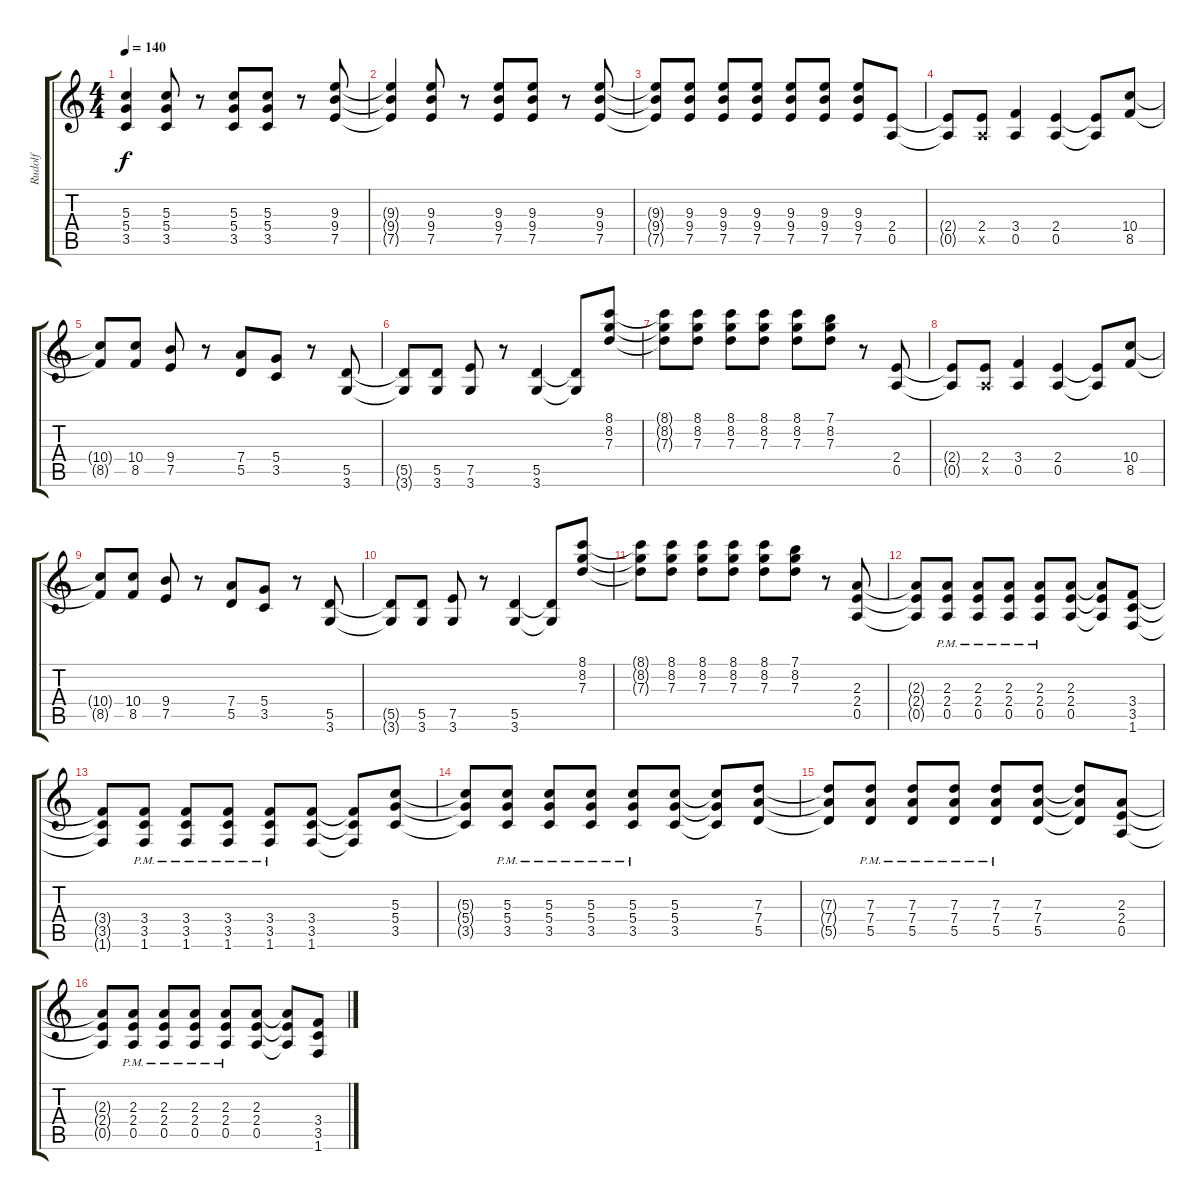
\track ("Rudolf" "Rudolf") {instrument distortionguitar}
\staff {score tabs}
\tuning (E4 B3 G3 D3 A2 E2) {hide}
\ts (4 4)
\tempo 140
\clef g2
\ks c
(5.3{t} 5.4{t} 3.5{t}).4{dy f} (5.3 5.4 3.5).8 r.8 (5.3 5.4 3.5).8 (5.3 5.4 3.5).8 r.8 (9.3 9.4 7.5).8 |
(9.3{t} 9.4{t} 7.5{t}).4 (9.3 9.4 7.5).8 r.8 (9.3 9.4 7.5).8 (9.3 9.4 7.5).8 r.8 (9.3 9.4 7.5).8 |
(9.3{t} 9.4{t} 7.5{t}).8 (9.3 9.4 7.5).8 (9.3 9.4 7.5).8 (9.3 9.4 7.5).8 (9.3 9.4 7.5).8 (9.3 9.4 7.5).8 (9.3 9.4 7.5).8 (2.4 0.5).8 |
(2.4{t} 0.5{t}).8 (2.4 0.5{x}).8 (3.4 0.5).4 (2.4 0.5).4 (2.4{t} 0.5{t}).8 (10.4 8.5).8 |
(10.4{t} 8.5{t}).8 (10.4 8.5).8 (9.4 7.5).8 r.8 (7.4 5.5).8 (5.4 3.5).8 r.8 (5.5 3.6).8 |
(5.5{t} 3.6{t}).8 (5.5 3.6).8 (7.5 3.6).8 r.8 (5.5 3.6).4 (5.5{t} 3.6{t}).8 (8.1 8.2 7.3).8 |
(8.1{t} 8.2{t} 7.3{t}).8 (8.1 8.2 7.3).8 (8.1 8.2 7.3).8 (8.1 8.2 7.3).8 (8.1 8.2 7.3).8 (7.1 8.2 7.3).8 r.8 (2.4 0.5).8 |
(2.4{t} 0.5{t}).8 (2.4 0.5{x}).8 (3.4 0.5).4 (2.4 0.5).4 (2.4{t} 0.5{t}).8 (10.4 8.5).8 |
(10.4{t} 8.5{t}).8 (10.4 8.5).8 (9.4 7.5).8 r.8 (7.4 5.5).8 (5.4 3.5).8 r.8 (5.5 3.6).8 |
(5.5{t} 3.6{t}).8 (5.5 3.6).8 (7.5 3.6).8 r.8 (5.5 3.6).4 (5.5{t} 3.6{t}).8 (8.1 8.2 7.3).8 |
(8.1{t} 8.2{t} 7.3{t}).8 (8.1 8.2 7.3).8 (8.1 8.2 7.3).8 (8.1 8.2 7.3).8 (8.1 8.2 7.3).8 (7.1 8.2 7.3).8 r.8 (2.3 2.4 0.5).8 |
(2.3{t} 2.4{t} 0.5{t}).8 (2.3 2.4 0.5{pm}).8 (2.3{pm} 2.4 0.5).8 (2.3{pm} 2.4 0.5).8 (2.3{pm} 2.4 0.5).8 (2.3 2.4 0.5).8 (2.3{t} 2.4{t} 0.5{t}).8 (3.4 3.5 1.6).8 |
(3.4{t} 3.5{t} 1.6{t}).8 (3.4{pm} 3.5 1.6).8 (3.4{pm} 3.5 1.6).8 (3.4{pm} 3.5 1.6).8 (3.4{pm} 3.5 1.6).8 (3.4 3.5 1.6).8 (3.4{t} 3.5{t} 1.6{t}).8 (5.3 5.4 3.5).8 |
(5.3{t} 5.4{t} 3.5{t}).8 (5.3{pm} 5.4 3.5).8 (5.3{pm} 5.4 3.5).8 (5.3{pm} 5.4 3.5).8 (5.3{pm} 5.4 3.5).8 (5.3 5.4 3.5).8 (5.3{t} 5.4{t} 3.5{t}).8 (7.3 7.4 5.5).8 |
(7.3{t} 7.4{t} 5.5{t}).8 (7.3 7.4 5.5{pm}).8 (7.3 7.4 5.5{pm}).8 (7.3 7.4 5.5{pm}).8 (7.3 7.4 5.5{pm}).8 (7.3 7.4 5.5).8 (7.3{t} 7.4{t} 5.5{t}).8 (2.3 2.4 0.5).8 |
(2.3{t} 2.4{t} 0.5{t}).8 (2.3 2.4 0.5{pm}).8 (2.3{pm} 2.4 0.5).8 (2.3{pm} 2.4 0.5).8 (2.3{pm} 2.4 0.5).8 (2.3 2.4 0.5).8 (2.3{t} 2.4{t} 0.5{t}).8 (3.4 3.5 1.6).8
